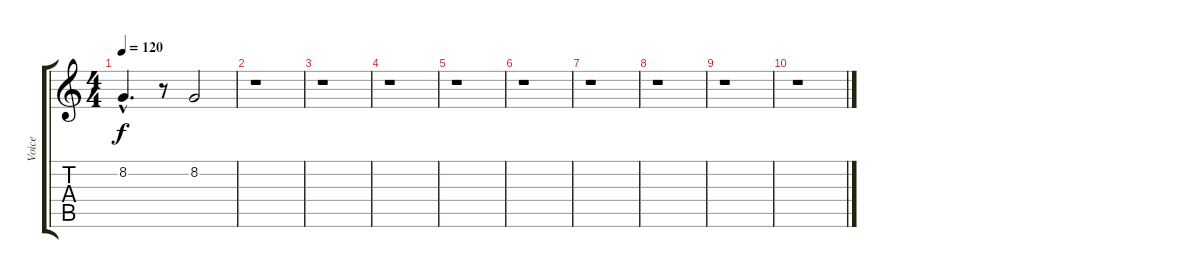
\track ("Voice" "Voice") {instrument brightacousticpiano}
\staff {score tabs}
\tuning (E4 B3 G3 D3 A2 E2) {hide}
\ts (4 4)
\tempo 120
\clef g2
\ks c
8.2{hac t}.4{d dy f} r.8 8.2.2 |
r.1 |
r.1 |
r.1 |
r.1 |
r.1 |
r.1 |
r.1 |
r.1 |
r.1
